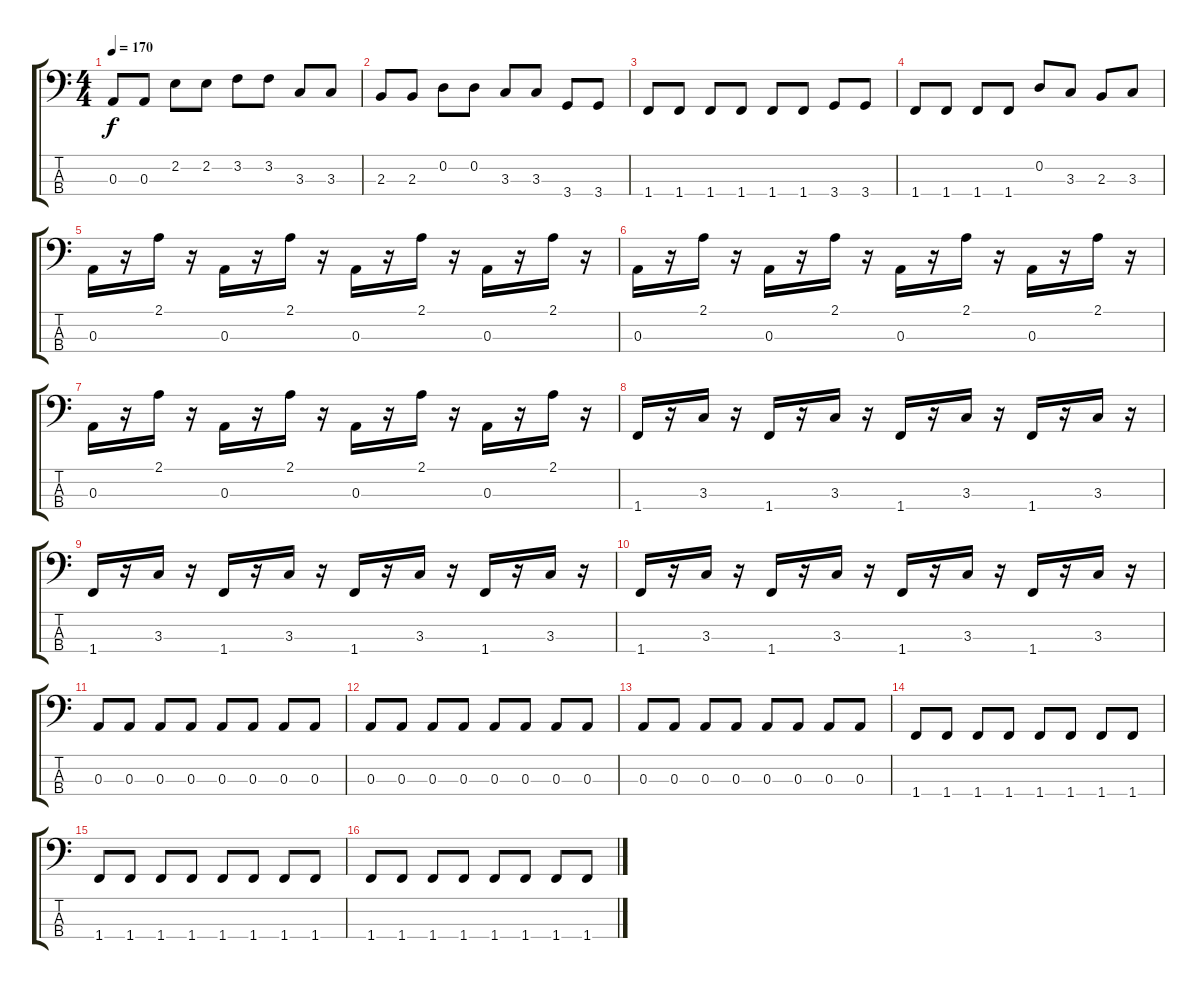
\track "" {instrument electricbassfinger}
\staff {score tabs}
\tuning (G2 D2 A1 E1) {hide}
\ts (4 4)
\tempo 170
\clef f4
\ks c
0.3.8{dy f} 0.3.8 2.2.8 2.2.8 3.2.8 3.2.8 3.3.8 3.3.8 |
2.3.8 2.3.8 0.2.8 0.2.8 3.3.8 3.3.8 3.4.8 3.4.8 |
1.4.8 1.4.8 1.4.8 1.4.8 1.4.8 1.4.8 3.4.8 3.4.8 |
1.4.8 1.4.8 1.4.8 1.4.8 0.2.8 3.3.8 2.3.8 3.3.8 |
0.3.16 r.16 2.1.16 r.16 0.3.16 r.16 2.1.16 r.16 0.3.16 r.16 2.1.16 r.16 0.3.16 r.16 2.1.16 r.16 |
0.3.16 r.16 2.1.16 r.16 0.3.16 r.16 2.1.16 r.16 0.3.16 r.16 2.1.16 r.16 0.3.16 r.16 2.1.16 r.16 |
0.3.16 r.16 2.1.16 r.16 0.3.16 r.16 2.1.16 r.16 0.3.16 r.16 2.1.16 r.16 0.3.16 r.16 2.1.16 r.16 |
1.4.16 r.16 3.3.16 r.16 1.4.16 r.16 3.3.16 r.16 1.4.16 r.16 3.3.16 r.16 1.4.16 r.16 3.3.16 r.16 |
1.4.16 r.16 3.3.16 r.16 1.4.16 r.16 3.3.16 r.16 1.4.16 r.16 3.3.16 r.16 1.4.16 r.16 3.3.16 r.16 |
1.4.16 r.16 3.3.16 r.16 1.4.16 r.16 3.3.16 r.16 1.4.16 r.16 3.3.16 r.16 1.4.16 r.16 3.3.16 r.16 |
0.3.8 0.3.8 0.3.8 0.3.8 0.3.8 0.3.8 0.3.8 0.3.8 |
0.3.8 0.3.8 0.3.8 0.3.8 0.3.8 0.3.8 0.3.8 0.3.8 |
0.3.8 0.3.8 0.3.8 0.3.8 0.3.8 0.3.8 0.3.8 0.3.8 |
1.4.8 1.4.8 1.4.8 1.4.8 1.4.8 1.4.8 1.4.8 1.4.8 |
1.4.8 1.4.8 1.4.8 1.4.8 1.4.8 1.4.8 1.4.8 1.4.8 |
1.4.8 1.4.8 1.4.8 1.4.8 1.4.8 1.4.8 1.4.8 1.4.8
